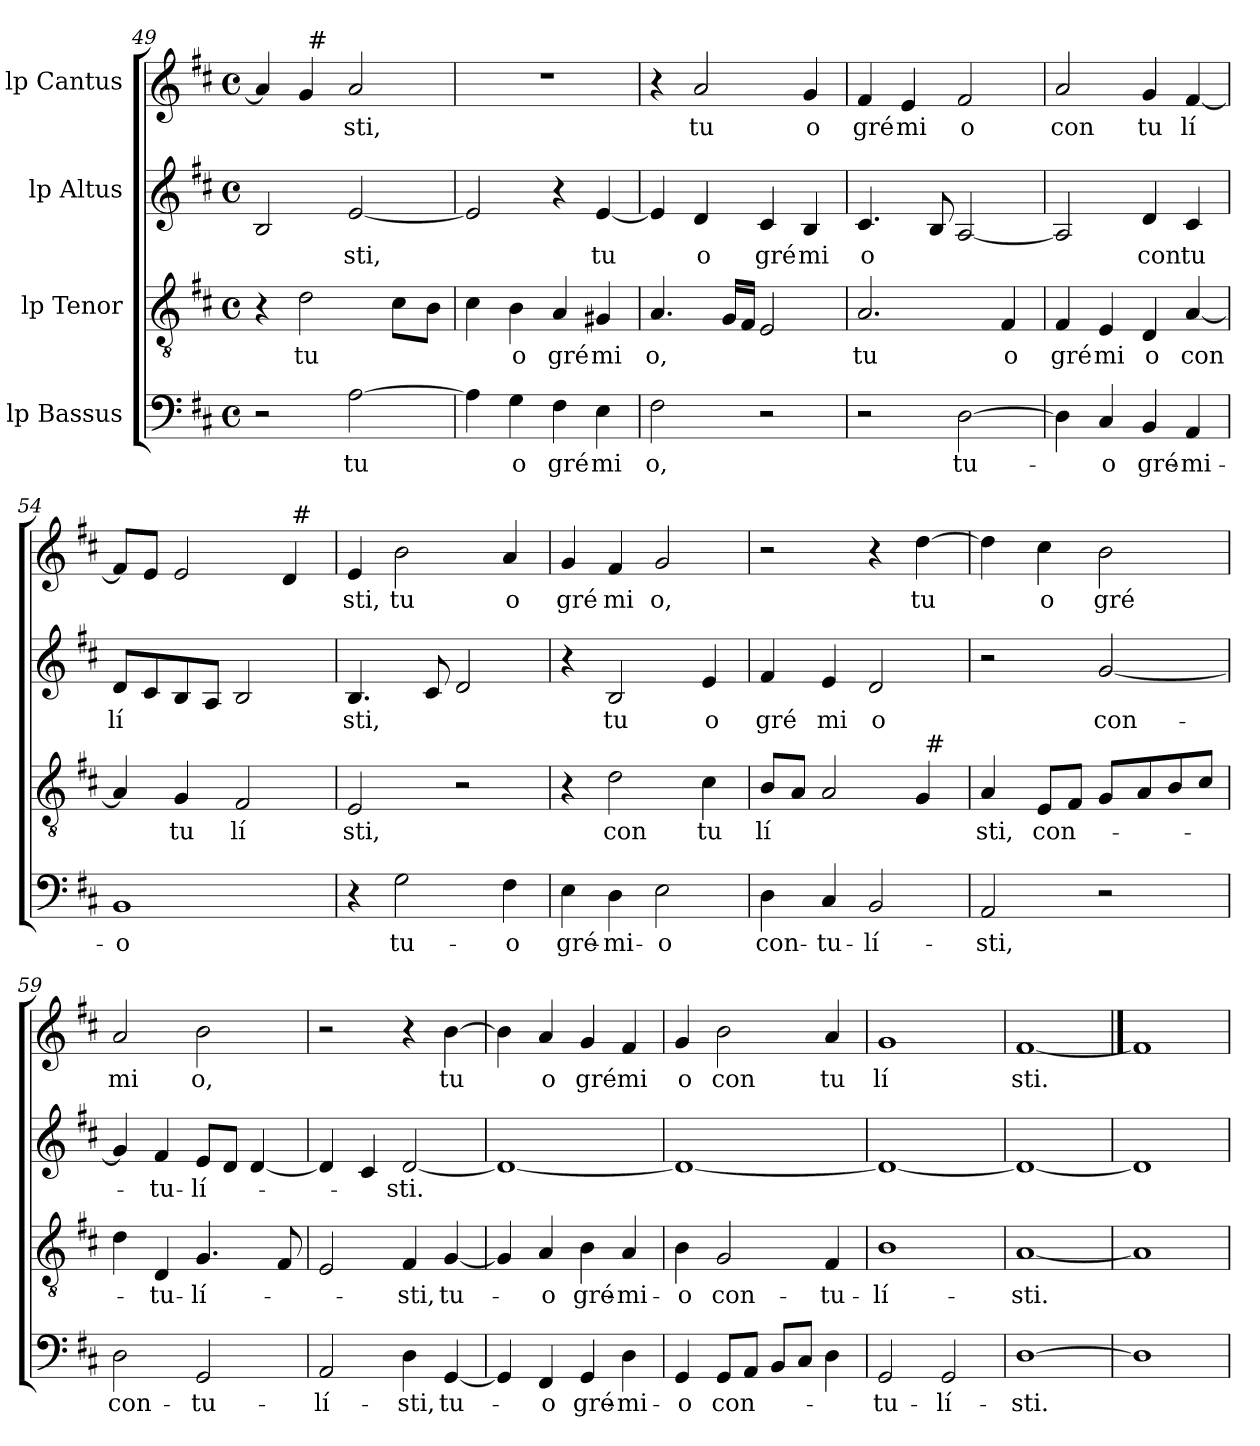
**kern	**text	**kern	**text	**kern	**text	**kern	**text
*part4	*part4	*part3	*part3	*part2	*part2	*part1	*part1
*staff4	*staff4	*staff3	*staff3	*staff2	*staff2	*staff1	*staff1
*I"lp Bassus	*	*I"lp Tenor	*	*I"lp Altus	*	*I"lp Cantus	*
*clefF4	*	*clefGv2	*	*clefG2	*	*clefG2	*
*k[f#c#]	*	*k[f#c#]	*	*k[f#c#]	*	*k[f#c#]	*
*D:	*	*D:	*	*D:	*	*D:	*
*M4/4	*	*M4/4	*	*M4/4	*	*M4/4	*
*met(c)	*	*met(c)	*	*met(c)	*	*met(c)	*
=49	=49	=49	=49	=49	=49	=49	=49
*	*	*	*	*	*	*^	*
2r	.	4r	.	2B/	.	4a/]	4ryy	.
!	!	!	!LO:LY:b:cj	!	!	!	!	!
.	.	2d\	tu	.	.	4g/	64ryy	.
!	!	!	!	!	!	!	!LO:TX:a:t=#	!
.	.	.	.	.	.	.	2ryy	.
!	!LO:LY:b:cj	!	!	!	!LO:LY:b:cj	!	!	!LO:LY:b:cj
[>2A\	tu	.	.	[<2e/	sti,	2a/	.	sti,
.	.	8c#\L	.	.	.	.	.	.
.	.	.	.	.	.	.	8...ryy	.
.	.	8B\J	.	.	.	.	.	.
*	*	*	*	*	*	*v	*v	*
=50	=50	=50	=50	=50	=50	=50	=50
4A\]	.	4c#\	.	2e/]	.	1r	.
!	!LO:LY:b:cj	!	!LO:LY:b:cj	!	!	!	!
4G\	o	4B\	o	.	.	.	.
!	!LO:LY:b:cj	!	!LO:LY:b:cj	!	!	!	!
4F#\	gré	4A/	gré	4r	.	.	.
!	!LO:LY:b:cj	!	!LO:LY:b:cj	!	!LO:LY:b:cj	!	!
4E\	mi	4G#X/	mi	[<4e/	tu	.	.
=51	=51	=51	=51	=51	=51	=51	=51
!	!LO:LY:b:cj	!	!LO:LY:b:cj	!	!	!	!
2F#\	o,	4.A/	o,	4e/]	.	4r	.
!	!	!	!	!	!LO:LY:b:cj	!	!LO:LY:b:cj
.	.	.	.	4d/	o	2a/	tu
.	.	16G/L	.	.	.	.	.
.	.	16F#/J	.	.	.	.	.
!	!	!	!	!	!LO:LY:b:cj	!	!
2r	.	2E/	.	4c#/	gré	.	.
!	!	!	!	!	!LO:LY:b:cj	!	!LO:LY:b:cj
.	.	.	.	4B/	mi	4g/	o
!!LO:LB:g=z
=52	=52	=52	=52	=52	=52	=52	=52
!	!	!	!LO:LY:b:cj	!	!LO:LY:b:cj	!	!LO:LY:b:cj
2r	.	2.A/	tu	4.c#/	o	4f#/	gré
!	!	!	!	!	!	!	!LO:LY:b:cj
.	.	.	.	.	.	4e/	mi
.	.	.	.	8B/	.	.	.
!	!LO:LY:b:cj	!	!	!	!	!	!LO:LY:b:cj
[>2D\	tu-	.	.	[<2A/	.	2f#/	o
!	!	!	!LO:LY:b:cj	!	!	!	!
.	.	4F#/	o	.	.	.	.
=53	=53	=53	=53	=53	=53	=53	=53
!	!	!	!LO:LY:b:cj	!	!	!	!LO:LY:b:cj
4D\]	.	4F#/	gré	2A/]	.	2a/	con
!	!LO:LY:b:cj	!	!LO:LY:b:cj	!	!	!	!
4C#/	-o	4E/	mi	.	.	.	.
!	!LO:LY:b:cj	!	!LO:LY:b:cj	!	!LO:LY:b:cj	!	!LO:LY:b:cj
4BB/	gré-	4D/	o	4d/	con	4g/	tu
!	!LO:LY:b:cj	!	!LO:LY:b:cj	!	!LO:LY:b:cj	!	!LO:LY:b:cj
4AA/	-mi-	[<4A/	con	4c#/	tu	[<4f#/	lí
=54	=54	=54	=54	=54	=54	=54	=54
!	!LO:LY:b:cj	!	!	!	!LO:LY:b:cj	!	!
*	*	*	*	*	*	*^	*
1BB	-o	4A/]	.	8d/L	lí	8f#/L]	2ryy	.
.	.	.	.	8c#/	.	8e/J	.	.
!	!	!	!LO:LY:b:cj	!	!	!	!	!
.	.	4G/	tu	8B/	.	2e/	.	.
.	.	.	.	8A/J	.	.	.	.
!	!	!	!LO:LY:b:cj	!	!	!	!	!
.	.	2F#/	lí	2B/	.	.	4ryy	.
.	.	.	.	.	.	4d/	64ryy	.
!	!	!	!	!	!	!	!LO:TX:a:t=#	!
.	.	.	.	.	.	.	8...ryy	.
=55	=55	=55	=55	=55	=55	=55	=55	=55
!	!	!	!LO:LY:b:cj	!	!LO:LY:b	!	!	!LO:LY:b:cj
*	*	*	*	*	*	*v	*v	*
4r	.	2E/	sti,	4.B/	sti,	4e/	sti,
!	!LO:LY:b:cj	!	!	!	!	!	!LO:LY:b:cj
2G\	tu-	.	.	.	.	2b\	tu
.	.	.	.	8c#/	.	.	.
.	.	2r	.	2d/	.	.	.
!	!LO:LY:b:cj	!	!	!	!	!	!LO:LY:b:cj
4F#\	-o	.	.	.	.	4a/	o
=56	=56	=56	=56	=56	=56	=56	=56
!	!LO:LY:b:cj	!	!	!	!	!	!LO:LY:b:cj
4E\	gré-	4r	.	4r	.	4g/	gré
!	!LO:LY:b:cj	!	!LO:LY:b:cj	!	!LO:LY:b:cj	!	!LO:LY:b:cj
4D\	-mi-	2d\	con	2B/	tu	4f#/	mi
!	!LO:LY:b:cj	!	!	!	!	!	!LO:LY:b:cj
2E\	-o	.	.	.	.	2g/	o,
!	!	!	!LO:LY:b:cj	!	!LO:LY:b:cj	!	!
.	.	4c#\	tu	4e/	o	.	.
=57	=57	=57	=57	=57	=57	=57	=57
!	!LO:LY:b:cj	!	!LO:LY:b:cj	!	!LO:LY:b:cj	!	!
*	*	*^	*	*	*	*	*
4D\	con-	8B/L	2ryy	lí	4f#/	gré	2r	.
.	.	8A/J	.	.	.	.	.	.
!	!LO:LY:b:cj	!	!	!	!	!LO:LY:b:cj	!	!
4C#/	-tu-	2A/	.	.	4e/	mi	.	.
!	!LO:LY:b:cj	!	!	!	!	!LO:LY:b:cj	!	!
2BB/	-lí-	.	4ryy	.	2d/	o	4r	.
!	!	!	!	!	!	!	!	!LO:LY:b:cj
.	.	4G/	64ryy	.	.	.	[>4dd\	tu
!	!	!	!LO:TX:a:t=#	!	!	!	!	!
.	.	.	8...ryy	.	.	.	.	.
!!LO:LB:g=z
=58	=58	=58	=58	=58	=58	=58	=58	=58
!	!LO:LY:b:cj	!	!	!LO:LY:b:cj	!	!	!	!
*	*	*v	*v	*	*	*	*^	*
2AA/	-sti,	4A/	sti,	2r	.	4dd\]	32ryy	.
.	.	.	.	.	.	.	2ryy	.
!	!	!	!LO:LY:b	!	!	!	!	!LO:LY:b:cj
.	.	8E/L	con-	.	.	4cc#\	.	o
.	.	8F#/J	.	.	.	.	.	.
!	!	!	!	!	!LO:LY:b:cj	!	!	!LO:LY:b:cj
2r	.	8G/L	.	[<2g/	con-	2b\	.	gré
.	.	.	.	.	.	.	4...ryy	.
.	.	8A/	.	.	.	.	.	.
.	.	8B/	.	.	.	.	.	.
.	.	8c#/J	.	.	.	.	.	.
=59	=59	=59	=59	=59	=59	=59	=59	=59
!	!LO:LY:b:cj	!	!	!	!	!	!	!LO:LY:b:cj
*	*	*	*	*	*	*v	*v	*
2D\	con-	4d\	.	4g/]	.	2a/	mi
!	!	!	!LO:LY:b:cj	!	!LO:LY:b:cj	!	!
.	.	4D/	-tu-	4f#/	-tu-	.	.
!	!LO:LY:b:cj	!	!LO:LY:b:cj	!	!LO:LY:b:cj	!	!LO:LY:b:cj
2GG/	-tu-	4.G/	-lí-	8e/L	-lí-	2b\	o,
.	.	.	.	8d/J	.	.	.
.	.	.	.	[<4d/	.	.	.
.	.	8F#/	.	.	.	.	.
=60	=60	=60	=60	=60	=60	=60	=60
!	!LO:LY:b:cj	!	!	!	!	!	!
2AA/	-lí-	2E/	.	4d/]	.	2r	.
.	.	.	.	4c#/	.	.	.
!	!LO:LY:b:cj	!	!LO:LY:b:cj	!	!LO:LY:b:cj	!	!
4D\	-sti,	4F#/	-sti,	[<2d/	-sti.	4r	.
!	!LO:LY:b:cj	!	!LO:LY:b:cj	!	!	!	!LO:LY:b:cj
[<4GG/	tu-	[<4G/	tu-	.	.	[>4b\	tu
=61	=61	=61	=61	=61	=61	=61	=61
4GG/]	.	4G/]	.	1d_<	.	4b\]	.
!	!LO:LY:b:cj	!	!LO:LY:b:cj	!	!	!	!LO:LY:b:cj
4FF#/	-o	4A/	-o	.	.	4a/	o
!	!LO:LY:b:cj	!	!LO:LY:b:cj	!	!	!	!LO:LY:b:cj
4GG/	gré-	4B\	gré-	.	.	4g/	gré
!	!LO:LY:b:cj	!	!LO:LY:b:cj	!	!	!	!LO:LY:b:cj
4D\	-mi-	4A/	-mi-	.	.	4f#/	mi
=62	=62	=62	=62	=62	=62	=62	=62
!	!LO:LY:b:cj	!	!LO:LY:b:cj	!	!	!	!LO:LY:b:cj
4GG/	-o	4B\	-o	1d_<	.	4g/	o
!	!LO:LY:b	!	!LO:LY:b:cj	!	!	!	!LO:LY:b:cj
8GG/L	con-	2G/	con-	.	.	2b\	con
8AA/J	.	.	.	.	.	.	.
8BB/L	.	.	.	.	.	.	.
8C#/J	.	.	.	.	.	.	.
!	!	!	!LO:LY:b:cj	!	!	!	!LO:LY:b:cj
4D\	.	4F#/	-tu-	.	.	4a/	tu
=63	=63	=63	=63	=63	=63	=63	=63
!	!LO:LY:b:cj	!	!LO:LY:b:cj	!	!	!	!LO:LY:b:cj
2GG/	-tu-	1B	-lí-	1d_<	.	1g	lí
!	!LO:LY:b:cj	!	!	!	!	!	!
2GG/	-lí-	.	.	.	.	.	.
=64	=64	=64	=64	=64	=64	=64	=64
!	!LO:LY:b:cj	!	!LO:LY:b:cj	!	!	!	!LO:LY:b:cj
[1D	-sti.	[1A	-sti.	1d_	.	[1f#	sti.
=65	==65	=65	==65	=65	==65	==65	==65
1D]	.	1A]	.	1d]	.	1f#]	.
=	=	=	=	=	=	=	=
*-	*-	*-	*-	*-	*-	*-	*-
